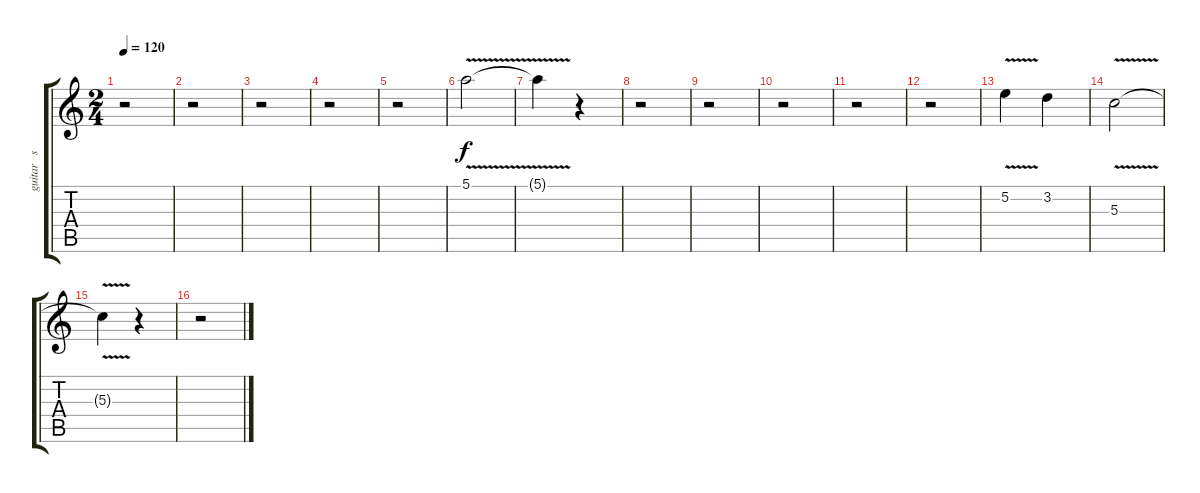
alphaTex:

\track ("guitar   solo    two" "guitar   s") {instrument overdrivenguitar}
\staff {score tabs}
\tuning (E4 B3 G3 D3 A2 E2) {hide}
\ts (2 4)
\tempo 120
\clef g2
\ks c
r.2{dy f} |
r.2 |
r.2 |
r.2 |
r.2 |
5.1{v}.2 |
5.1{t}.4 r.4 |
r.2 |
r.2 |
r.2 |
r.2 |
r.2 |
5.2{v}.4 3.2.4 |
5.3{v}.2 |
5.3{t}.4 r.4 |
r.2
